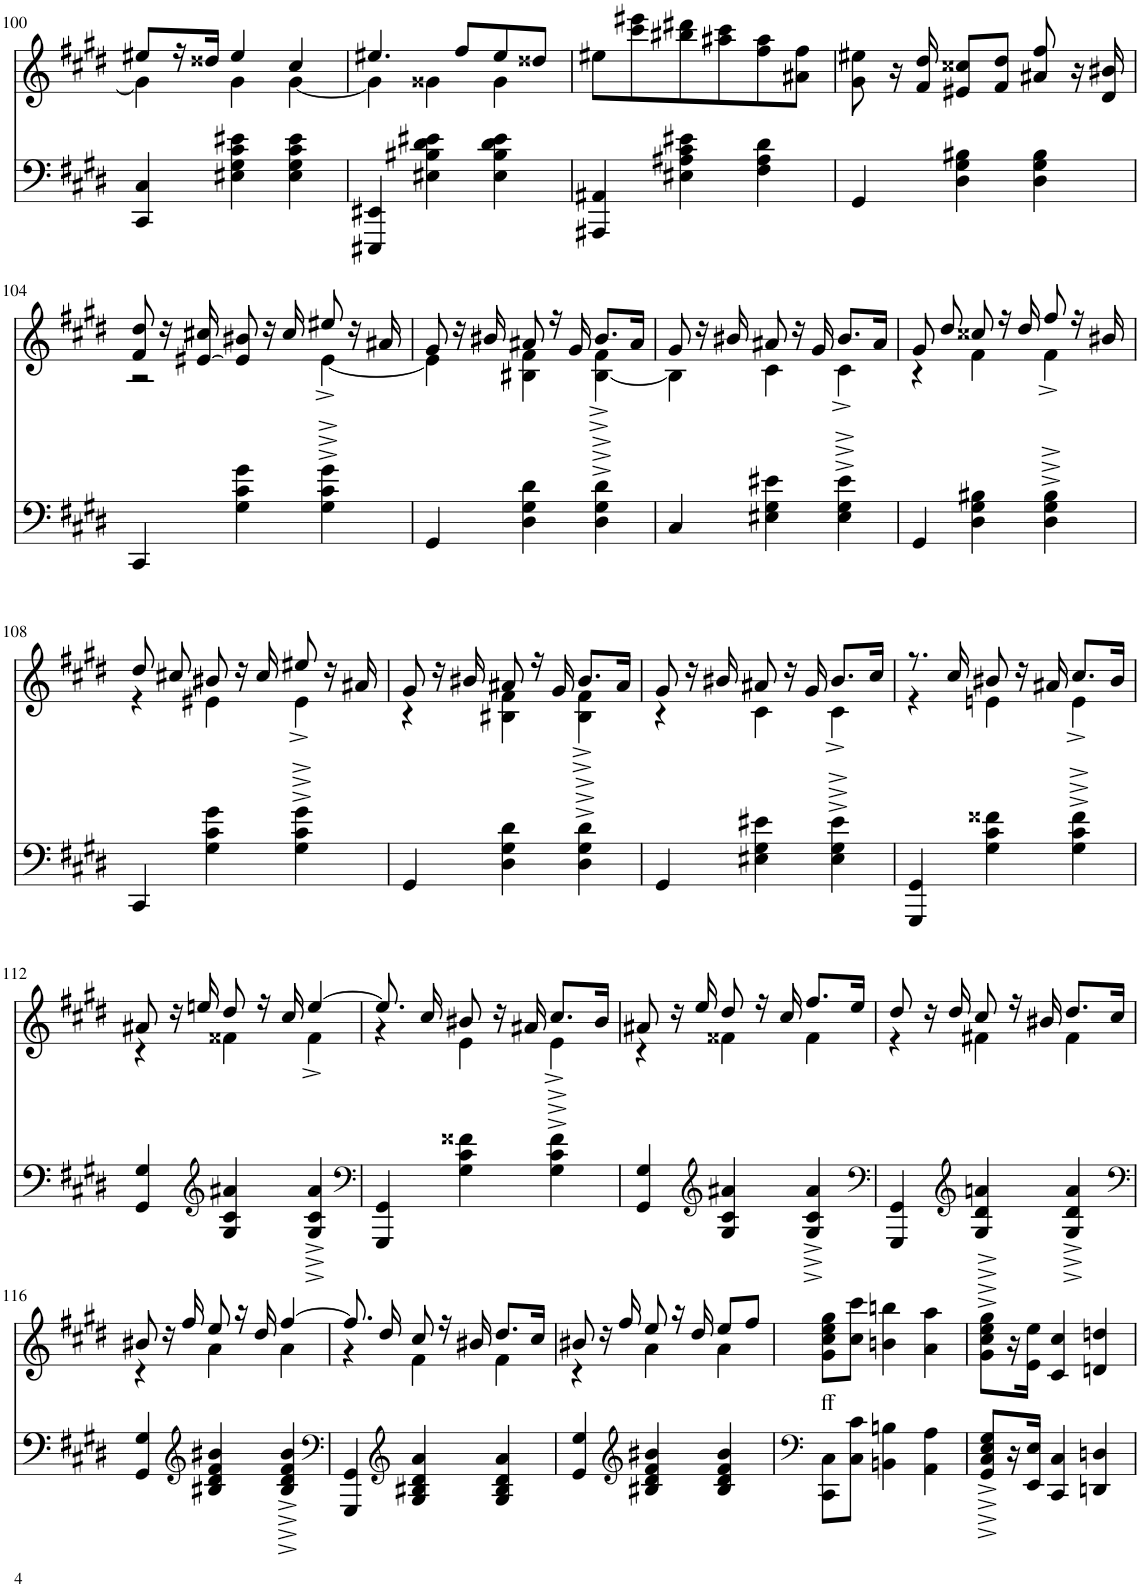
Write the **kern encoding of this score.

**kern	**kern	**text
*part2	*part1	*part1
*staff2	*staff1	*staff1
*I"Piano	*I"Piano	*
*I'Pno	*I'Pno	*
!!LO:PB:g=z
*clefF4	*clefG2	*
*k[f#c#g#d#]	*k[f#c#g#d#]	*
*c#:	*c#:	*
*M3/4	*M3/4	*
=100	=100	=100
*	*^	*
4CC#/ 4C#/	8ee#X/L	4g#\]	.
.	16r	.	.
.	16dd##X/JJ	.	.
4E#X\ 4G#\ 4c#\ 4e#X\	4ee#/	4g#\	.
4E#\ 4G#\ 4c#\ 4e#\	4cc#/	[4g#\	.
=101	=101	=101	=101
4EEE#X/ 4EE#X/	4.ee#X/	4g#\]	.
4E#X\ 4B#X\ 4d#\ 4e#X\	.	4g##X\	.
.	8ff#/L	.	.
4E#\ 4B#\ 4d#\ 4e#\	8ee#/	4g##\	.
.	8dd##X/J	.	.
*	*v	*v	*
=102	=102	=102
4AAA#X/ 4AA#X/	8ee#X\L	.
.	8ccc#\ 8eee#X\	.
4E#X\ 4A#X\ 4c#\ 4e#X\	8bb#X\ 8ddd#X\	.
.	8aa#X\ 8ccc#\	.
4F#\ 4A#\ 4d#\	8ff#\ 8aa#\	.
.	8a#X\ 8ff#\J	.
=103	=103	=103
4GG#/	8g#\ 8ee#X\	.
.	16r	.
.	16f#/ 16dd#/	.
4D#\ 4G#\ 4B#X\	8e#X/ 8cc##X/L	.
.	8f#/ 8dd#/J	.
4D#\ 4G#\ 4B#\	8a#X/ 8ff#/	.
.	16r	.
.	16d#/ 16b#X/	.
!!LO:LB:g=z
=104	=104	=104
*	*^	*
4CC#/	8f#/ 8dd#/	2r	.
.	16r	.	.
.	[16e#X/ 16cc#X/	.	.
4G#\ 4c#\ 4g#\	8e#/] 8b#X/	.	.
.	16r	.	.
.	16cc#/	.	.
4G#\^ 4c#\^ 4g#\^	8ee#X/	[4e#^\	.
.	16r	.	.
.	16a#X/	.	.
=105	=105	=105	=105
4GG#/	8g#/	4e#\]	.
.	16r	.	.
.	16b#X/	.	.
4D#\ 4G#\ 4d#\	8a#X/	4B#X\ 4f#\	.
.	16r	.	.
.	16g#/	.	.
4D#\^ 4G#\^ 4d#\^	8.b#/L	[4B#\^ 4f#\^	.
.	16a#/Jk	.	.
=106	=106	=106	=106
4C#/	8g#/	4B#\]	.
.	16r	.	.
.	16b#X/	.	.
4E#X\ 4G#\ 4e#X\	8a#X/	4c#\	.
.	16r	.	.
.	16g#/	.	.
4E#\^ 4G#\^ 4e#\^	8.b#/L	4c#^\	.
.	16a#/Jk	.	.
=107	=107	=107	=107
4GG#/	8g#/	4r	.
.	8dd#/	.	.
4D#\ 4G#\ 4B#X\	8cc##X/	4f#\	.
.	16r	.	.
.	16dd#/	.	.
4D#\^ 4G#\^ 4B#\^	8ff#/	4f#^\	.
.	16r	.	.
.	16b#X/	.	.
!!LO:LB:g=z	!!
=108	=108	=108	=108
4CC#/	8dd#/	4r	.
.	8cc#X/	.	.
4G#\ 4c#\ 4g#\	8b#X/	4e#X\	.
.	16r	.	.
.	16cc#/	.	.
4G#\^ 4c#\^ 4g#\^	8ee#X/	4e#^\	.
.	16r	.	.
.	16a#X/	.	.
=109	=109	=109	=109
4GG#/	8g#/	4r	.
.	16r	.	.
.	16b#X/	.	.
4D#\ 4G#\ 4d#\	8a#X/	4B#X\ 4f#\	.
.	16r	.	.
.	16g#/	.	.
4D#\^ 4G#\^ 4d#\^	8.b#/L	4B#\^ 4f#\^	.
.	16a#/Jk	.	.
=110	=110	=110	=110
4GG#/	8g#/	4r	.
.	16r	.	.
.	16b#X/	.	.
4E#X\ 4G#\ 4e#X\	8a#X/	4c#\	.
.	16r	.	.
.	16g#/	.	.
4E#\^ 4G#\^ 4e#\^	8.b#/L	4c#^\	.
.	16cc#/Jk	.	.
=111	=111	=111	=111
4GGG#/ 4GG#/	8.r	4r	.
.	16cc#/	.	.
4G#\ 4c#\ 4f##X\	8b#X/	4en\	.
.	16r	.	.
.	16a#X/	.	.
4G#\^ 4c#\^ 4f##\^	8.cc#/L	4e^\	.
.	16b#/Jk	.	.
!!LO:LB:g=z	!!
=112	=112	=112	=112
4GG#/ 4G#/	8a#X/	4r	.
.	16r	.	.
.	16een/	.	.
*clefG2	*	*	*
4G#/ 4c#/ 4a#X/	8dd#/	4f##X\	.
.	16r	.	.
.	16cc#/	.	.
4G#/^ 4c#/^ 4a#/^	[4ee/	4f##^\	.
=113	=113	=113	=113
*clefF4	*	*	*
4GGG#/ 4GG#/	8.ee/]	4r	.
.	16cc#/	.	.
4G#\ 4c#\ 4f##X\	8b#X/	4e\	.
.	16r	.	.
.	16a#X/	.	.
4G#\^ 4c#\^ 4f##\^	8.cc#/L	4e^\	.
.	16b#/Jk	.	.
=114	=114	=114	=114
4GG#/ 4G#/	8a#X/	4r	.
.	16r	.	.
.	16ee/	.	.
*clefG2	*	*	*
4G#/ 4c#/ 4a#X/	8dd#/	4f##X\	.
.	16r	.	.
.	16cc#/	.	.
4G#/^ 4c#/^ 4a#/^	8.ff#/L	4f##\	.
.	16ee/Jk	.	.
=115	=115	=115	=115
*clefF4	*	*	*
4GGG#/ 4GG#/	8dd#/	4r	.
.	16r	.	.
.	16dd#/	.	.
*clefG2	*	*	*
4G#/ 4d#/ 4an/	8cc#/	4f#X\	.
.	16r	.	.
.	16b#X/	.	.
4G#/^ 4d#/^ 4a/^	8.dd#/L	4f#\	.
.	16cc#/Jk	.	.
!!LO:LB:g=z	!!
=116	=116	=116	=116
*clefF4	*	*	*
4GG#/ 4G#/	8b#X/	4r	.
.	16r	.	.
.	16ff#/	.	.
*clefG2	*	*	*
4B#X/ 4d#/ 4f#/ 4b#X/	8ee/	4a\	.
.	16r	.	.
.	16dd#/	.	.
4B#/^ 4d#/^ 4f#/^ 4b#/^	[4ff#/	4a\	.
=117	=117	=117	=117
*clefF4	*	*	*
4GGG#/ 4GG#/	8.ff#/]	4r	.
.	16dd#/	.	.
*clefG2	*	*	*
4G#/ 4B#X/ 4d#/ 4a/	8cc#/	4f#\	.
.	16r	.	.
.	16b#X/	.	.
4G#/ 4B#/ 4d#/ 4a/	8.dd#/L	4f#\	.
.	16cc#/Jk	.	.
=118	=118	=118	=118
4e/ 4ee/	8b#X/	4r	.
.	16r	.	.
.	16ff#/	.	.
*clefG2	*	*	*
4B#X/ 4d#/ 4f#/ 4b#X/	8ee/	4a\	.
.	16r	.	.
.	16dd#/	.	.
4B#/ 4d#/ 4f#/ 4b#/	8ee/L	4a\	.
.	8ff#/J	.	.
*	*v	*v	*
=119	=119	=119
*clefF4	*	*
!	!	!LO:LY:b
8CC#\ 8C#\L	8g#\ 8cc#\ 8ee\ 8gg#\L	ff
8C#\ 8c#\J	8cc#\ 8ccc#\J	.
4BBn\ 4Bn\	4bn\ 4bbn\	.
4AA\ 4A\	4a\ 4aa\	.
=120	=120	=120
8GG#/^ 8C#/^ 8E/^ 8G#/^L	8g#\^ 8cc#\^ 8ee\^ 8gg#\^L	.
16r	16r	.
16EE/ 16E/JJ	16e\ 16ee\JJ	.
4CC#/ 4C#/	4c#/ 4cc#/	.
4DDn/ 4Dn/	4dn/ 4ddn/	.
=	=	=
*-	*-	*-
